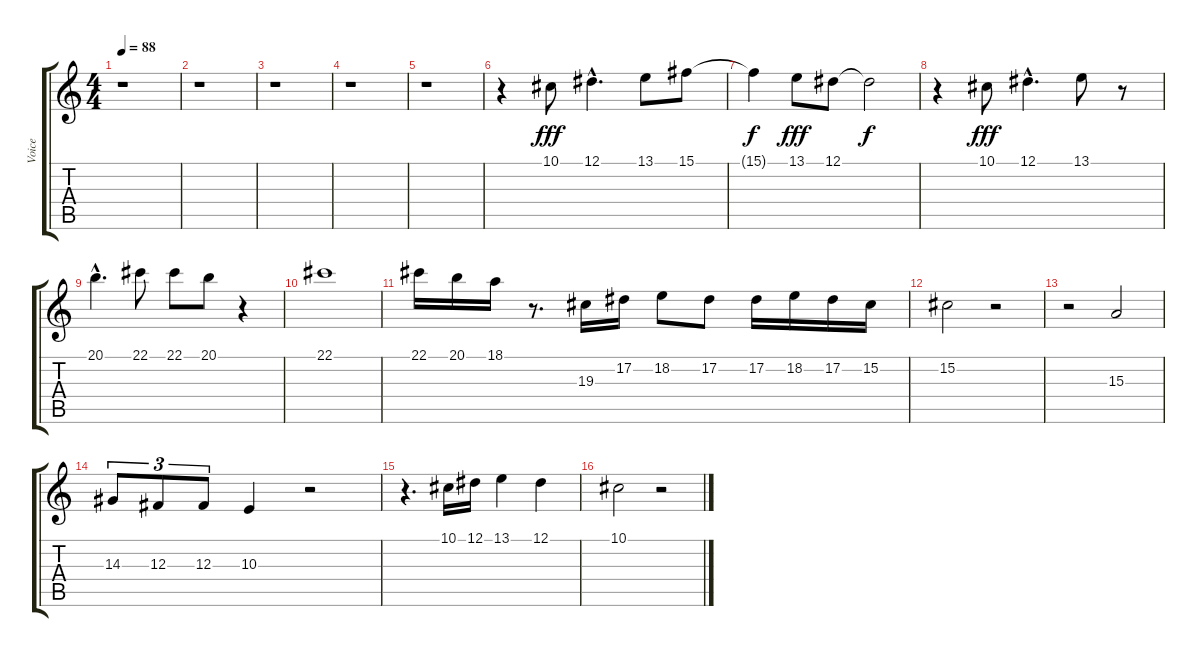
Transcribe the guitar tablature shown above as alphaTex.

\track ("Voice" "Voice") {instrument synthvoice}
\staff {score tabs}
\tuning (Eb4 Bb3 Gb3 Db3 Ab2 Eb2) {hide}
\ts (4 4)
\tempo 88
\clef g2
\ks c
r.1{dy f} |
r.1 |
r.1 |
r.1 |
r.1 |
r.4 10.1.8{dy fff} 12.1{hac}.4{d} 13.1.8 15.1.8 |
15.1{t}.4{dy f} 13.1.8{dy fff} 12.1.8 12.1{t}.2{dy f} |
r.4 10.1.8{dy fff} 12.1{hac}.4{d} 13.1.8 r.8 |
20.1{hac}.4{d} 22.1.8 22.1.8 20.1.8 r.4 |
22.1.1 |
22.1.16 20.1.16 18.1.16 r.8{d} 19.3.16 17.2.16 18.2.8 17.2.8 17.2.16 18.2.16 17.2.16 15.2.16 |
15.2.2 r.2 |
r.2 15.3.2 |
14.3.8{tu (3 2)} 12.3.8{tu (3 2)} 12.3.8{tu (3 2)} 10.3.4 r.2 |
r.4{d} 10.1.16 12.1.16 13.1.4 12.1.4 |
10.1.2 r.2
